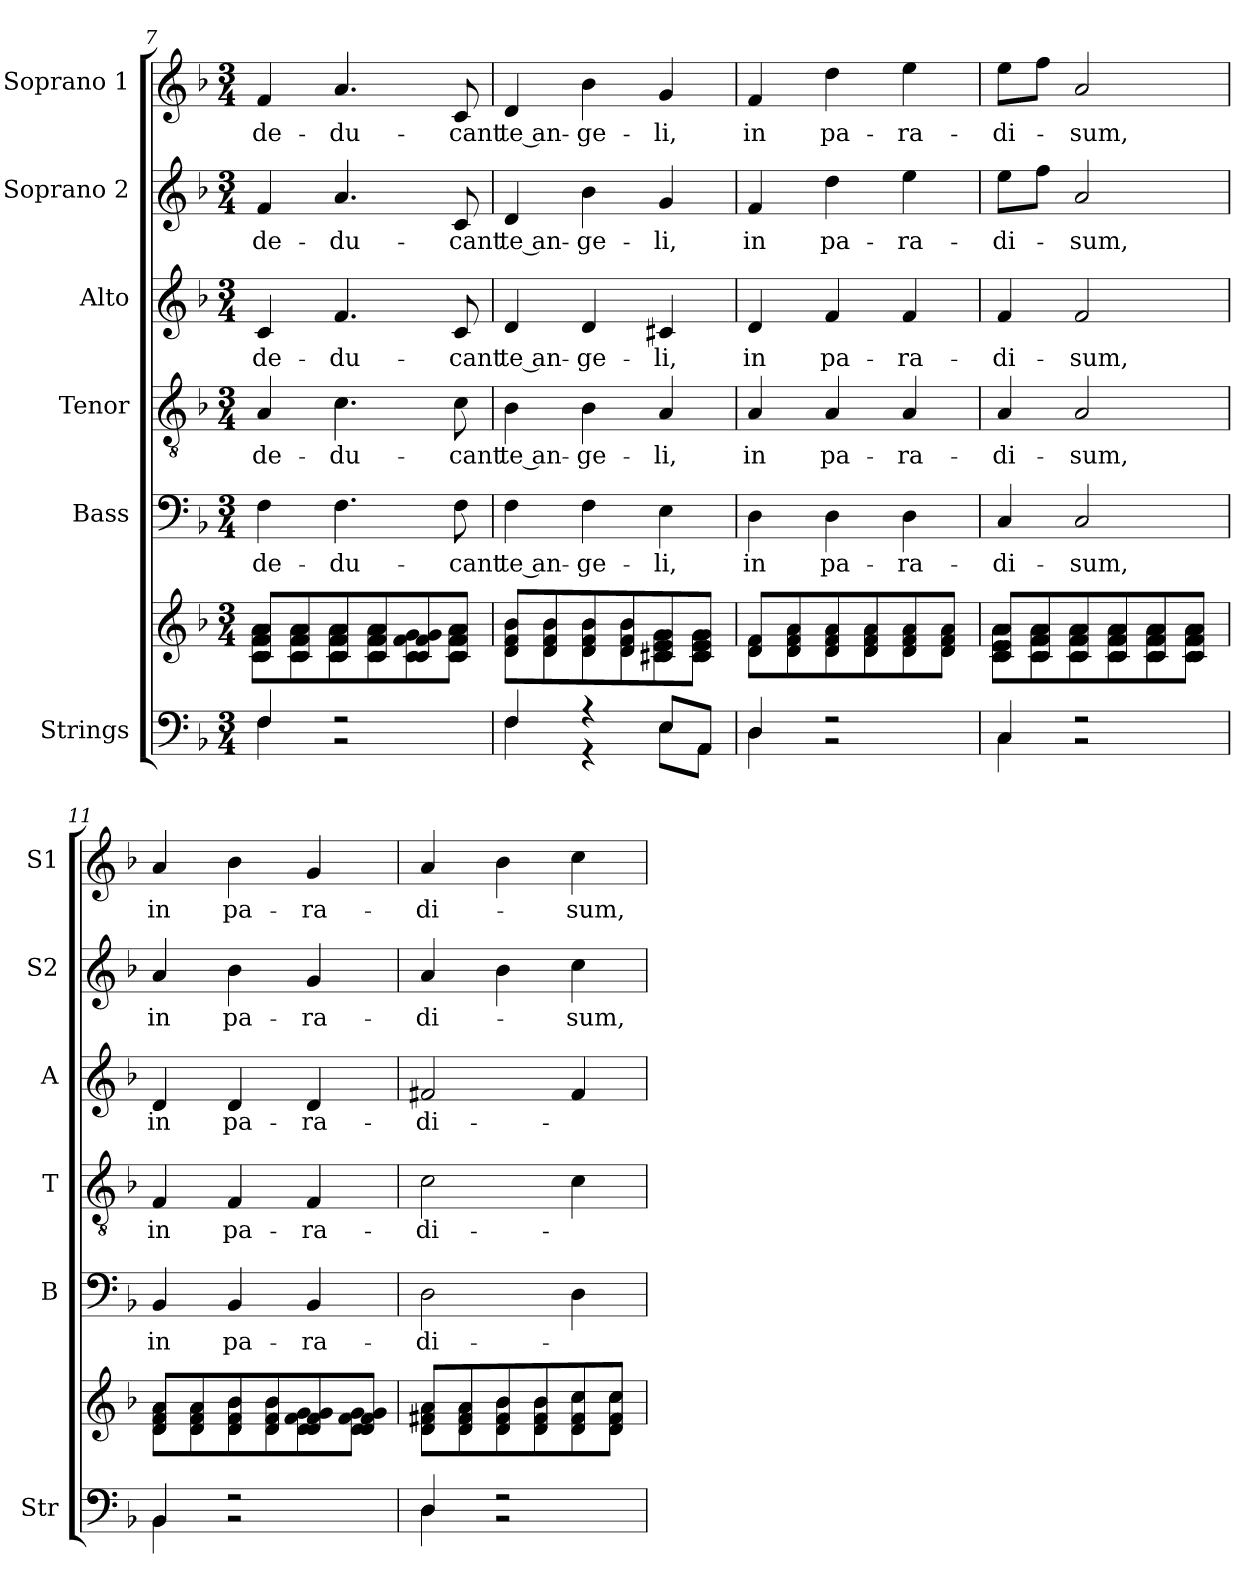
**kern	**kern	**kern	**text	**kern	**text	**kern	**text	**kern	**text	**kern	**text
*part6	*part6	*part5	*part5	*part4	*part4	*part3	*part3	*part2	*part2	*part1	*part1
*staff7	*staff6	*staff5	*staff5	*staff4	*staff4	*staff3	*staff3	*staff2	*staff2	*staff1	*staff1
*I"Strings	*	*I"Bass	*	*I"Tenor	*	*I"Alto	*	*I"Soprano 2	*	*I"Soprano 1	*
*I'Str	*	*I'B	*	*I'T	*	*I'A	*	*I'S2	*	*I'S1	*
!!LO:PB:g=z
*clefF4	*clefG2	*clefF4	*	*clefGv2	*	*clefG2	*	*clefG2	*	*clefG2	*
*k[b-]	*k[b-]	*k[b-]	*	*k[b-]	*	*k[b-]	*	*k[b-]	*	*k[b-]	*
*F:	*F:	*F:	*	*F:	*	*F:	*	*F:	*	*F:	*
*M3/4	*M3/4	*M3/4	*	*M3/4	*	*M3/4	*	*M3/4	*	*M3/4	*
=7	=7	=7	=7	=7	=7	=7	=7	=7	=7	=7	=7
*^	*^	*	*	*	*	*	*	*	*	*	*
!	!	!	!	!	!LO:LY:b	!	!LO:LY:b	!	!LO:LY:b	!	!LO:LY:b	!	!LO:LY:b
4F/	4F\	8c/ 8f/ 8a/L	8c\ 8f\ 8a\L	4F\	de-	4A/	de-	4c/	de-	4f/	de-	4f/	de-
.	.	8c/ 8f/ 8a/	8c\ 8f\ 8a\	.	.	.	.	.	.	.	.	.	.
!	!	!	!	!	!LO:LY:b	!	!LO:LY:b	!	!LO:LY:b	!	!LO:LY:b	!	!LO:LY:b
2r	2r	8c/ 8f/ 8a/	8c\ 8f\ 8a\	4.F\	-du-	4.c\	-du-	4.f/	-du-	4.a/	-du-	4.a/	-du-
.	.	8c/ 8f/ 8a/	8c\ 8f\ 8a\	.	.	.	.	.	.	.	.	.	.
.	.	8c/ 8f/ 8g/	8c\ 8f\ 8g\	.	.	.	.	.	.	.	.	.	.
!	!	!	!	!	!LO:LY:b	!	!LO:LY:b	!	!LO:LY:b	!	!LO:LY:b	!	!LO:LY:b
.	.	8c/ 8f/ 8a/J	8c\ 8f\ 8a\J	8F\	-cant	8c\	-cant	8c/	-cant	8c/	-cant	8c/	-cant
=8	=8	=8	=8	=8	=8	=8	=8	=8	=8	=8	=8	=8	=8
!	!	!	!	!	!LO:LY:b	!	!LO:LY:b	!	!LO:LY:b	!	!LO:LY:b	!	!LO:LY:b
4F/	4F\	8d/ 8f/ 8b-/L	8d\ 8f\ 8b-\L	4F\	te an-	4B-\	te an-	4d/	te an-	4d/	te an-	4d/	te an-
.	.	8d/ 8f/ 8b-/	8d\ 8f\ 8b-\	.	.	.	.	.	.	.	.	.	.
!	!	!	!	!	!LO:LY:b	!	!LO:LY:b	!	!LO:LY:b	!	!LO:LY:b	!	!LO:LY:b
4r	4r	8d/ 8f/ 8b-/	8d\ 8f\ 8b-\	4F\	-ge-	4B-\	-ge-	4d/	-ge-	4b-\	-ge-	4b-\	-ge-
.	.	8d/ 8f/ 8b-/	8d\ 8f\ 8b-\	.	.	.	.	.	.	.	.	.	.
!	!	!	!	!	!LO:LY:b	!	!LO:LY:b	!	!LO:LY:b	!	!LO:LY:b	!	!LO:LY:b
8E/L	8E\L	8c#X/ 8e/ 8g/	8c#\ 8e\ 8g\	4E\	-li,	4A/	-li,	4c#X/	-li,	4g/	-li,	4g/	-li,
8AA/J	8AA\J	8c#/ 8e/ 8g/J	8c#\ 8e\ 8g\J	.	.	.	.	.	.	.	.	.	.
=9	=9	=9	=9	=9	=9	=9	=9	=9	=9	=9	=9	=9	=9
!	!	!	!	!	!LO:LY:b	!	!LO:LY:b	!	!LO:LY:b	!	!LO:LY:b	!	!LO:LY:b
4D/	4D\	8d/ 8f/L	8d\ 8f\L	4D\	in	4A/	in	4d/	in	4f/	in	4f/	in
.	.	8d/ 8f/ 8a/	8d\ 8f\ 8a\	.	.	.	.	.	.	.	.	.	.
!	!	!	!	!	!LO:LY:b	!	!LO:LY:b	!	!LO:LY:b	!	!LO:LY:b	!	!LO:LY:b
2r	2r	8d/ 8f/ 8a/	8d\ 8f\ 8a\	4D\	pa-	4A/	pa-	4f/	pa-	4dd\	pa-	4dd\	pa-
.	.	8d/ 8f/ 8a/	8d\ 8f\ 8a\	.	.	.	.	.	.	.	.	.	.
!	!	!	!	!	!LO:LY:b	!	!LO:LY:b	!	!LO:LY:b	!	!LO:LY:b	!	!LO:LY:b
.	.	8d/ 8f/ 8a/	8d\ 8f\ 8a\	4D\	-ra-	4A/	-ra-	4f/	-ra-	4ee\	-ra-	4ee\	-ra-
.	.	8d/ 8f/ 8a/J	8d\ 8f\ 8a\J	.	.	.	.	.	.	.	.	.	.
=10	=10	=10	=10	=10	=10	=10	=10	=10	=10	=10	=10	=10	=10
!	!	!	!	!	!LO:LY:b	!	!LO:LY:b	!	!LO:LY:b	!	!LO:LY:b	!	!LO:LY:b
4C/	4C\	8c/ 8e/ 8a/L	8c\ 8e\ 8a\L	4C/	-di-	4A/	-di-	4f/	-di-	8ee\L	-di-	8ee\L	-di-
.	.	8c/ 8f/ 8a/	8c\ 8f\ 8a\	.	.	.	.	.	.	8ff\J	.	8ff\J	.
!	!	!	!	!	!LO:LY:b	!	!LO:LY:b	!	!LO:LY:b	!	!LO:LY:b	!	!LO:LY:b
2r	2r	8c/ 8f/ 8a/	8c\ 8f\ 8a\	2C/	-sum,	2A/	-sum,	2f/	-sum,	2a/	-sum,	2a/	-sum,
.	.	8c/ 8f/ 8a/	8c\ 8f\ 8a\	.	.	.	.	.	.	.	.	.	.
.	.	8c/ 8f/ 8a/	8c\ 8f\ 8a\	.	.	.	.	.	.	.	.	.	.
.	.	8c/ 8f/ 8a/J	8c\ 8f\ 8a\J	.	.	.	.	.	.	.	.	.	.
!!LO:PB:g=z
=11	=11	=11	=11	=11	=11	=11	=11	=11	=11	=11	=11	=11	=11
!	!	!	!	!	!LO:LY:b	!	!LO:LY:b	!	!LO:LY:b	!	!LO:LY:b	!	!LO:LY:b
4BB-/	4BB-\	8d/ 8f/ 8a/L	8d\ 8f\ 8a\L	4BB-/	in	4F/	in	4d/	in	4a/	in	4a/	in
.	.	8d/ 8f/ 8a/	8d\ 8f\ 8a\	.	.	.	.	.	.	.	.	.	.
!	!	!	!	!	!LO:LY:b	!	!LO:LY:b	!	!LO:LY:b	!	!LO:LY:b	!	!LO:LY:b
2r	2r	8d/ 8f/ 8b-/	8d\ 8f\ 8b-\	4BB-/	pa-	4F/	pa-	4d/	pa-	4b-\	pa-	4b-\	pa-
.	.	8d/ 8f/ 8b-/	8d\ 8f\ 8b-\	.	.	.	.	.	.	.	.	.	.
!	!	!	!	!	!LO:LY:b	!	!LO:LY:b	!	!LO:LY:b	!	!LO:LY:b	!	!LO:LY:b
.	.	8d/ 8f/ 8g/	8d\ 8f\ 8g\	4BB-/	-ra-	4F/	-ra-	4d/	-ra-	4g/	-ra-	4g/	-ra-
.	.	8d/ 8f/ 8g/J	8d\ 8f\ 8g\J	.	.	.	.	.	.	.	.	.	.
=12	=12	=12	=12	=12	=12	=12	=12	=12	=12	=12	=12	=12	=12
!	!	!	!	!	!LO:LY:b	!	!LO:LY:b	!	!LO:LY:b	!	!LO:LY:b	!	!LO:LY:b
4D/	4D\	8d/ 8f#X/ 8a/L	8d\ 8f#\ 8a\L	2D\	-di-	2c\	-di-	2f#X/	-di-	4a/	-di-	4a/	-di-
.	.	8d/ 8f#/ 8a/	8d\ 8f#\ 8a\	.	.	.	.	.	.	.	.	.	.
2r	2r	8d/ 8f#/ 8b-/	8d\ 8f#\ 8b-\	.	.	.	.	.	.	4b-\	.	4b-\	.
.	.	8d/ 8f#/ 8b-/	8d\ 8f#\ 8b-\	.	.	.	.	.	.	.	.	.	.
!	!	!	!	!	!	!	!	!	!	!	!LO:LY:b	!	!LO:LY:b
.	.	8d/ 8f#/ 8cc/	8d\ 8f#\ 8cc\	4D\	.	4c\	.	4f#/	.	4cc\	-sum,	4cc\	-sum,
.	.	8d/ 8f#/ 8cc/J	8d\ 8f#\ 8cc\J	.	.	.	.	.	.	.	.	.	.
*v	*v	*	*	*	*	*	*	*	*	*	*	*	*
*	*v	*v	*	*	*	*	*	*	*	*	*	*
=	=	=	=	=	=	=	=	=	=	=	=
*-	*-	*-	*-	*-	*-	*-	*-	*-	*-	*-	*-
